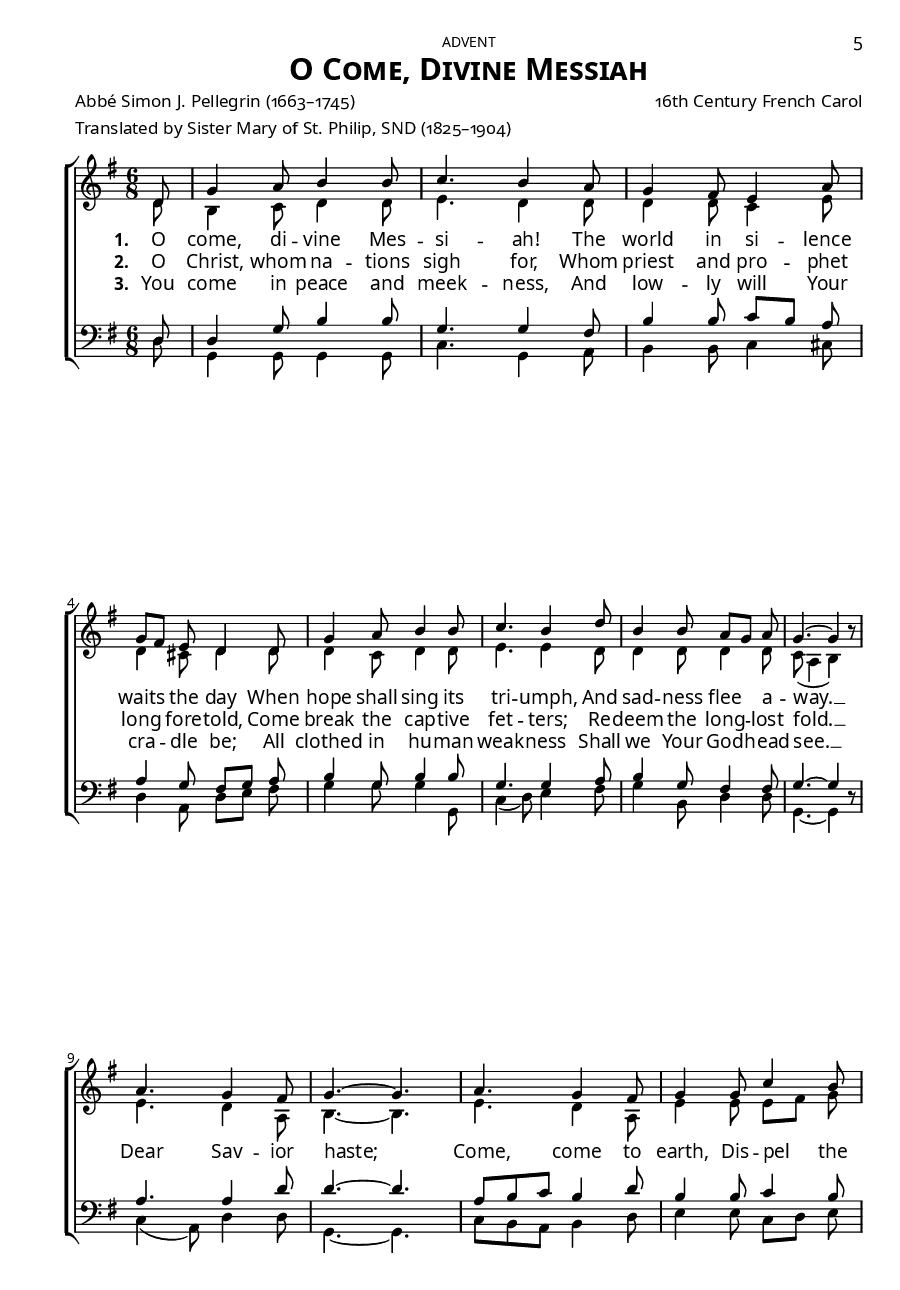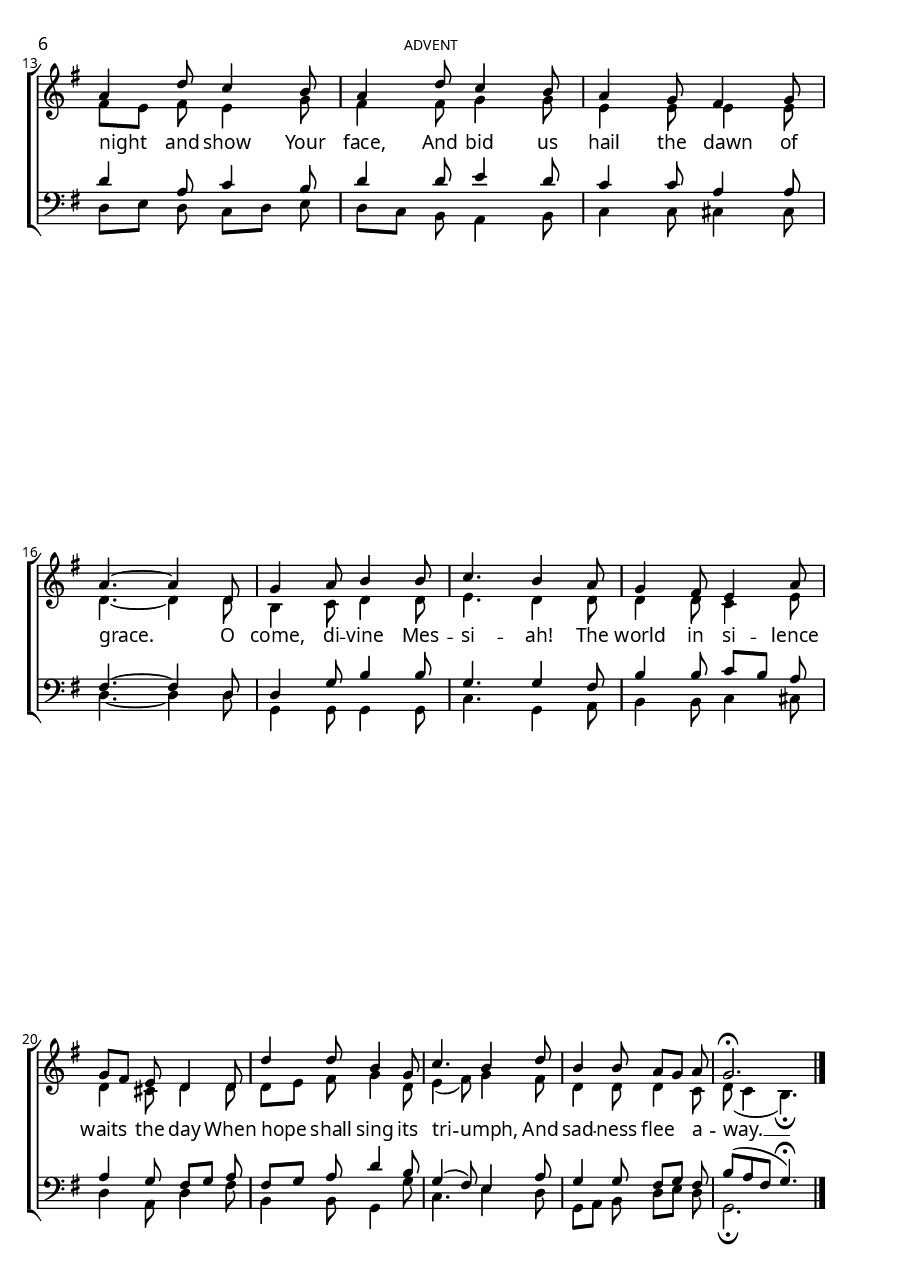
\version "2.14.2"
\include "util.ly"
#(set-global-staff-size 15) \paper{ #(define fonts (make-pango-font-tree "GoudyOlSt BT" "Garamond Premier Pro" "Garamond Premier Pro" (/ 15 20))) }
\header {
  title = \markup{\override #'(font-name . "Garamond Premier Pro Semibold"){ \abs-fontsize #15 \smallCapsOldStyle"O Come, Divine Messiah"}}
  poet = \markup\oldStyleNum"Abbé Simon J. Pellegrin (1663–1745)"
  meter = \markup\oldStyleNum"Translated by Sister Mary of St. Philip, SND (1825–1904)"
  composer = \markup\oldStyleNum"16th Century French Carol"
  %arranger = \markup\oldStyleNum"Edited by Benjamin Bloomfield (1984–)"
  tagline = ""
}
\paper {
  %print-all-headers = ##f
  paper-height = 9\in
  paper-width = 6\in
  indent = 0\in
  %system-system-spacing = #'((basic-distance . 10) (padding . 0))
  system-system-spacing =
    #'((basic-distance . 0)
       (minimum-distance . 0)
       (padding . -5)
       (stretchability . 100))
  ragged-last-bottom = ##f
  ragged-bottom = ##f
  two-sided = ##t
  inner-margin = 0.5\in
  outer-margin = 0.25\in
  top-margin = 0.25\in
  bottom-margin = 0.25\in
  first-page-number = #005
  print-first-page-number = ##t
  headerLine = \markup{\override #'(font-name . "Garamond Premier Pro") \smallCaps advent}
  oddHeaderMarkup = \markup\fill-line{
     \override #'(font-name . "Garamond Premier Pro")\abs-fontsize #8.5
     \combine 
        \fill-line{"" \on-the-fly #print-page-number-check-first
        \oldStylePageNum""
        }
        \fill-line{\headerLine}
  }
  evenHeaderMarkup = \markup {
     \override #'(font-name . "Garamond Premier Pro")\abs-fontsize #8.5
     \combine
        \on-the-fly #print-page-number-check-first
        \oldStylePageNum""
        \fill-line{\headerLine}
  }
}
global = {
  \key g \major
  \time 6/8
  \autoBeamOff
  \override DynamicLineSpanner #'staff-padding = #0.0
  \override DynamicLineSpanner #'Y-extent = #'(-1 . 1)
}

sopMusic = \relative c' {
  \partial 8 d8 |
  g4 a8 b4 b8 |
  c4. b4 a8 |
  g4 fis8 e4 a8 |
  g[ fis] e d4 d8 |
  g4 a8 b4 b8 |
  
  c4. b4 d8 |
  b4 b8 a[ g] a |
  g4.~ g4 b8\rest | \break
  a4. g4 fis8 |
  g4.~ g4. |
  a4. g4 fis8 |
  
  g4 g8 c4 b8 |
  a4 d8 c4 b8 |
  a4 d8 c4 b8 |
  a4 g8 fis4 g8 |
  a4.~ a4 d,8 |
  g4 a8 b4 b8 |
  
  c4. b4 a8 |
  g4 fis8 e4 a8 |
  g[ fis] e d4 d8 |
  d'4 d8 b4 g8 |
  
  c4. b4 d8 |
  b4 b8 a[ g] a |
  g2.^\fermata \bar "|."
}
sopWords = \lyricmode {
  
}

altoMusic = \relative c' {
  d8 |
  b4 c8 d4 d8 |
  e4. d4 d8 |
  d4 d8 c4 e8 |
  d4 cis8 d4 d8 |
  d4 c8 d4 d8 |
  
  e4. e4 d8 |
  d4 d8 d4 d8 |
  c( a4 b4) s8 |
  e4. d4 a8 |
  b4.~ b4. |
  e4. d4 a8 |
  
  e'4 e8 e[ fis] g |
  fis[ e] fis e4 g8 |
  fis4 fis8 g4 g8 |
  e4 e8 e4 e8 |
  d4.~ d4 d8 |
  b4 c8 d4 d8 |
  
  e4. d4 d8 |
  d4 d8 c4 e8 |
  d4 cis8 d4 d8 |
  d[ e] fis g4 d8 |
  
  e4( fis8) g4 fis8 |
  d4 d8 d4 c8 |
  d8( c4 b4.)\fermata \bar "|."
}
altoWords = \lyricmode {
  \dropLyricsVII
  \set stanza = #"1. "
  O come, di -- vine Mes -- si -- ah!
  The world in si -- lence waits the day
  When hope shall sing its tri -- umph,
  And sad -- ness flee a -- way. __
  
  \dropLyricsV
  Dear Sav -- ior haste;
  Come, come to earth,
  Dis -- pel the night and show Your face,
  And bid us hail the dawn of grace.

  O come, di -- vine Mes -- si -- ah!
  The world in si -- lence
  \break
  \dropLyricsVII
  waits the day
  When hope shall sing its tri -- umph,
  And sad -- ness flee a -- way. __
}
altoWordsII = \lyricmode {
  \dropLyricsVII
%\markup\italic
  \set stanza = #"2. "
  O Christ, whom na -- tions sigh for,
  Whom priest and pro -- phet long fore -- told,
  Come break the cap -- tive fet -- ters;
  Re -- deem the long -- lost fold. __
}
altoWordsIII = \lyricmode {
  \dropLyricsVII
  \set stanza = #"3. "
  You come in peace and meek -- ness,
  And low -- ly will Your cra -- dle be;
  All clothed in hu -- man weak -- ness
  Shall we Your God -- head see. __
}
altoWordsIV = \lyricmode {
  \set stanza = #"4. "
  \set ignoreMelismata = ##t
}
altoWordsV = \lyricmode {
  \set stanza = #"5. "
  \set ignoreMelismata = ##t
}
altoWordsVI = \lyricmode {
  \set stanza = #"6. "
  \set ignoreMelismata = ##t
}
tenorMusic = \relative c {
  d8 |
  d4 g8 b4 b8 |
  g4. g4 fis8 |
  b4 b8 c[ b] a |
  a4 g8 fis[ g] a |
  b4 g8 b4 b8 |
  
  g4. g4 a8 |
  b4 g8 fis4 fis8 |
  g4.~ g4 s8 |
  a4. a4 d8 |
  d4.~ d4. |
  a8[ b c] b4 d8 |
  
  b4 b8 c4 b8 |
  d4 a8 c4 b8 |
  d4 d8 e4 d8 |
  c4 c8 a4 a8 |
  fis4.~ fis4 d8 |
  d4 g8 b4 b8 |
  
  g4. g4 fis8 |
  b4 b8 c[ b] a |
  a4 g8 fis[ g] a |
  fis[ g] a d4 b8 |
  
  g4( fis8) e4 a8 |
  g4 g8 fis[ g] fis |
  b([ a8 fis] g4.)^\fermata \bar "|."
}
tenorWords = \lyricmode {

}

bassMusic = \relative c {
  d8 |
  g,4 g8 g4 g8 |
  c4. g4 a8 |
  b4 b8 c4 cis8 |
  d4 a8 d[ e] fis |
  g4 g8 g4 g,8 |
  
  c4( d8) e4 fis8 |
  g4 b,8 d4 d8 |
  g,4.~ g4 d'8\rest |
  c4( a8) d4 d8 |
  g,4.~ g4. |
  c8[ b a] b4 d8 |
  
  e4 e8 c[ d] e |
  d[ e] d c[ d] e |
  d[ c] b a4 b8 |
  c4 c8 cis4 cis8 |
  d4.~ d4 d8 |
  g,4 g8 g4 g8 |
  
  c4. g4 a8 |
  b4 b8 c4 cis8 |
  d4 a8 d4 fis8 |
  b,4 b8 g4 g'8 |
  
  c,4. e4 d8 |
  g,8[ a] b d8[ e] d |
  g,2._\fermata \bar "|."
}
bassWords = \lyricmode {

}

pianoRH = \relative c' {
  
}
pianoLH = \relative c' {
  
}

\score {
  <<
   \new ChoirStaff <<
    \new Staff = women <<
      \new Voice = "sopranos" { \voiceOne << \global \sopMusic >> }
      \new Voice = "altos" { \voiceTwo << \global \altoMusic >> }
    >>
    \new Lyrics \with { alignAboveContext = #"women" \override VerticalAxisGroup #'nonstaff-relatedstaff-spacing = #'((basic-distance . 1))} \lyricsto "sopranos" \sopWords
    \new Lyrics = "altosVI"  \with { alignBelowContext = #"women" \override VerticalAxisGroup #'nonstaff-relatedstaff-spacing = #'((basic-distance . 1)) } \lyricsto "altos" \altoWordsVI
    \new Lyrics = "altosV"  \with { alignBelowContext = #"women" \override VerticalAxisGroup #'nonstaff-relatedstaff-spacing = #'((basic-distance . 1)) } \lyricsto "altos" \altoWordsV
    \new Lyrics = "altosIV"  \with { alignBelowContext = #"women" \override VerticalAxisGroup #'nonstaff-relatedstaff-spacing = #'((basic-distance . 1)) } \lyricsto "altos" \altoWordsIV
    \new Lyrics = "altosIII"  \with { alignBelowContext = #"women" \override VerticalAxisGroup #'nonstaff-relatedstaff-spacing = #'((basic-distance . 1)) } \lyricsto "altos" \altoWordsIII
    \new Lyrics = "altosII"  \with { alignBelowContext = #"women" \override VerticalAxisGroup #'nonstaff-relatedstaff-spacing = #'((basic-distance . 1)) } \lyricsto "altos" \altoWordsII
    \new Lyrics = "altos"  \with { alignBelowContext = #"women" \override VerticalAxisGroup #'nonstaff-relatedstaff-spacing = #'((basic-distance . 1)) } \lyricsto "altos" \altoWords
   \new Staff = men <<
      \clef bass
      \new Voice = "tenors" { \voiceOne << \global \tenorMusic >> }
      \new Voice = "basses" { \voiceTwo << \global \bassMusic >> }
    >>
    \new Lyrics \with { alignAboveContext = #"men" \override VerticalAxisGroup #'nonstaff-relatedstaff-spacing = #'((basic-distance . 1)) } \lyricsto "tenors" \tenorWords
    \new Lyrics \with { alignBelowContext = #"men" \override VerticalAxisGroup #'nonstaff-relatedstaff-spacing = #'((basic-distance . 1)) } \lyricsto "basses" \bassWords
  >>
%    \new PianoStaff << \new Staff { \new Voice { \pianoRH } } \new Staff { \clef "bass" \pianoLH } >>
  >>
  \layout {
    \context {
      \Score
      %\override SpacingSpanner #'base-shortest-duration = #(ly:make-moment 1 8)
      %\override SpacingSpanner #'common-shortest-duration = #(ly:make-moment 1 4)
    }
    \context {
      % Remove all empty staves
      % \Staff \RemoveEmptyStaves \override VerticalAxisGroup #'remove-first = ##t
    }
    \context {
      \Lyrics
      \override LyricText #'X-offset = #center-on-word
    }
  }
  \midi {
    \tempo 4 = 90
    \set Staff.midiInstrument = "flute"
  
    \context {
      \Voice
      \remove "Dynamic_performer"
    }
  }
}
